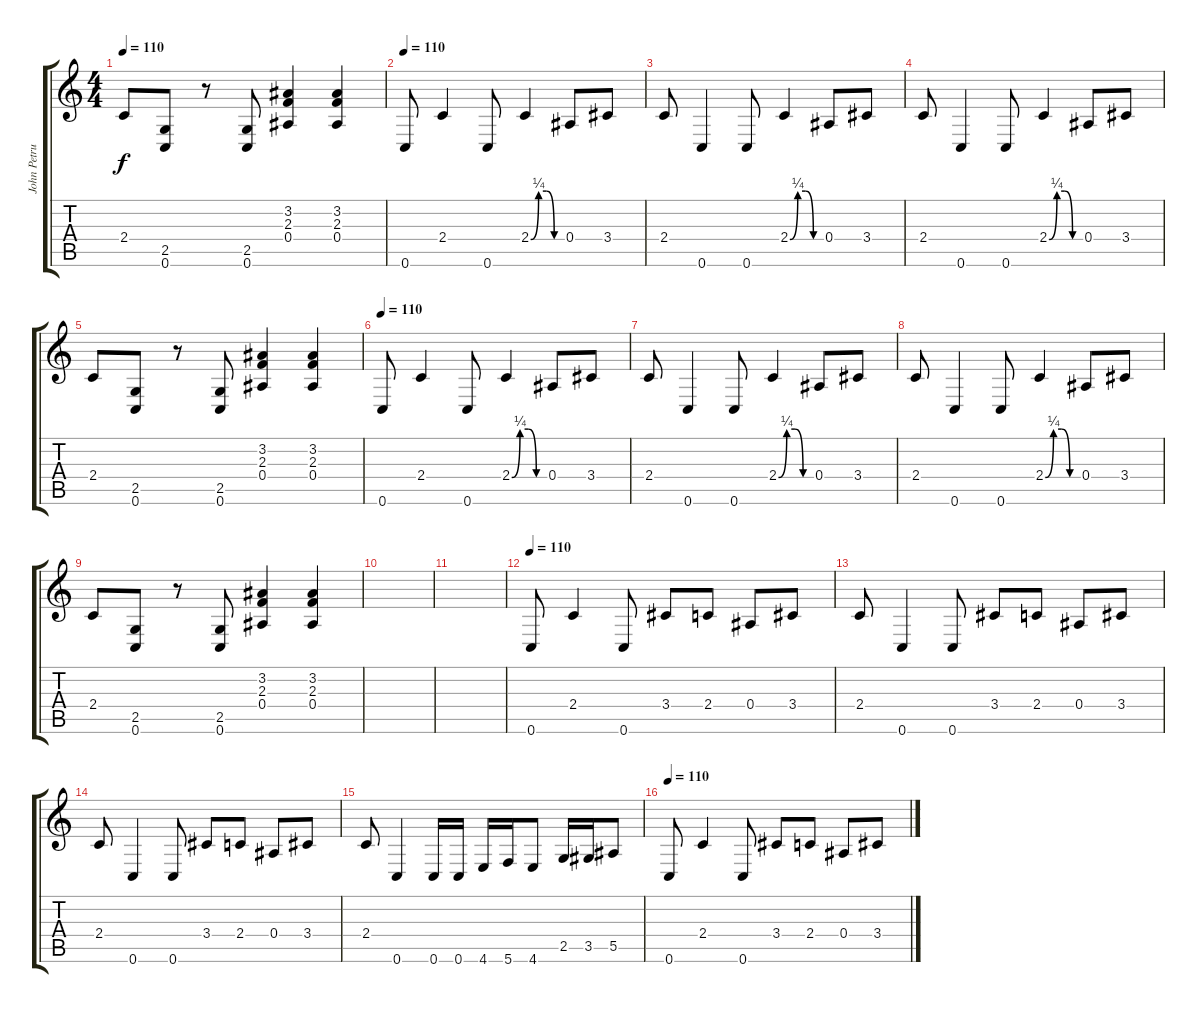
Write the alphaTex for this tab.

\track ("John Petrucci" "John Petru") {instrument distortionguitar}
\staff {score tabs}
\tuning (C4 G3 Eb3 Bb2 F2 C2) {hide}
\ts (4 4)
\tempo 110
\clef g2
\ks c
2.4.8{dy f} (2.5 0.6).8 r.8 (2.5 0.6).8 (3.2 2.3 0.4).4 (3.2 2.3 0.4).4 |
\tempo 110
0.6.8 2.4.4 0.6.8 2.4{be (custom 0 0 15 1 30 1 45 0 60 0)}.4 0.4.8 3.4.8 |
2.4.8 0.6.4 0.6.8 2.4{be (custom 0 0 15 1 30 1 45 0 60 0)}.4 0.4.8 3.4.8 |
2.4.8 0.6.4 0.6.8 2.4{be (custom 0 0 15 1 30 1 45 0 60 0)}.4 0.4.8 3.4.8 |
2.4.8 (2.5 0.6).8 r.8 (2.5 0.6).8 (3.2 2.3 0.4).4 (3.2 2.3 0.4).4 |
\tempo 110
0.6.8 2.4.4 0.6.8 2.4{be (custom 0 0 15 1 30 1 45 0 60 0)}.4 0.4.8 3.4.8 |
2.4.8 0.6.4 0.6.8 2.4{be (custom 0 0 15 1 30 1 45 0 60 0)}.4 0.4.8 3.4.8 |
2.4.8 0.6.4 0.6.8 2.4{be (custom 0 0 15 1 30 1 45 0 60 0)}.4 0.4.8 3.4.8 |
2.4.8 (2.5 0.6).8 r.8 (2.5 0.6).8 (3.2 2.3 0.4).4 (3.2 2.3 0.4).4 |
|
|
\tempo 110
0.6.8 2.4.4 0.6.8 3.4.8 2.4.8 0.4.8 3.4.8 |
2.4.8 0.6.4 0.6.8 3.4.8 2.4.8 0.4.8 3.4.8 |
2.4.8 0.6.4 0.6.8 3.4.8 2.4.8 0.4.8 3.4.8 |
2.4.8 0.6.4 0.6.16 0.6.16 4.6.16 5.6.16 4.6.8 2.5.16 3.5.16 5.5.8 |
\tempo 110
0.6.8 2.4.4 0.6.8 3.4.8 2.4.8 0.4.8 3.4.8
